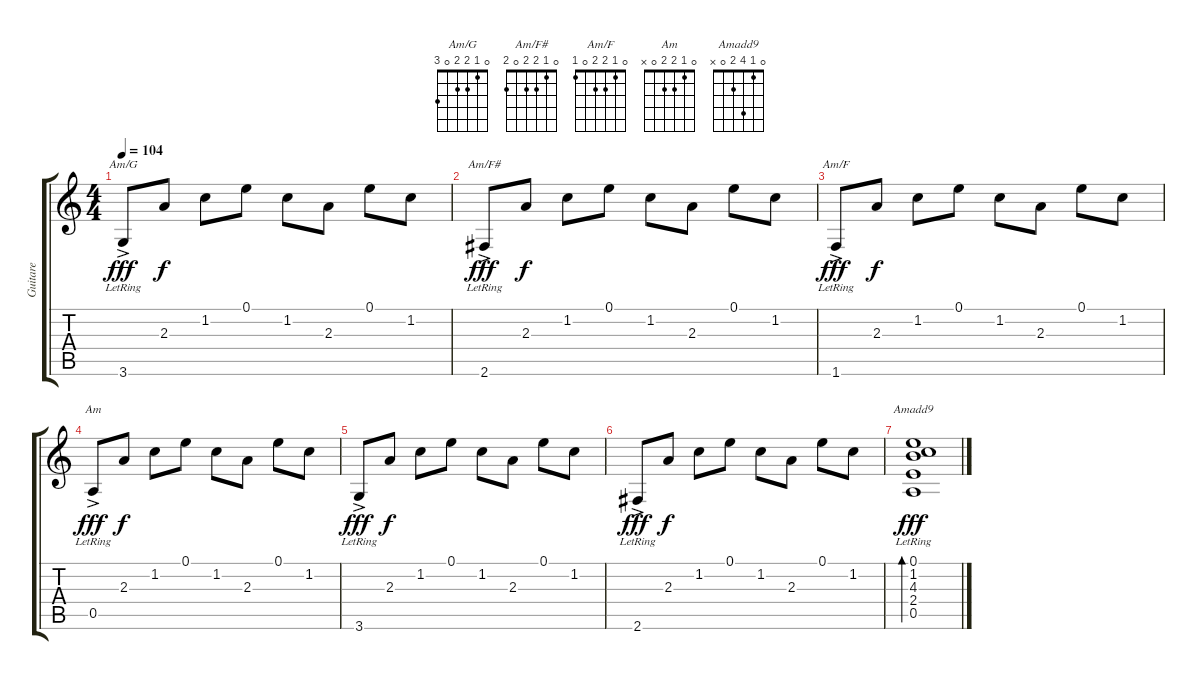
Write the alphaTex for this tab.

\track ("Guitare" "Guitare") {instrument acousticguitarnylon}
\staff {score tabs}
\tuning (E4 B3 G3 D3 A2 E2) {hide}
\chord ("Am/G" 0 1 2 2 0 3)
\chord ("Am/F#" 0 1 2 2 0 2)
\chord ("Am/F" 0 1 2 2 0 1)
\chord ("Am" 0 1 2 2 0 x)
\chord ("Amadd9" 0 1 4 2 0 x)
\ts (4 4)
\tempo 104
\clef g2
\ks c
3.6{ac lr}.8{ch "Am/G" dy fff} 2.3.8{dy f} 1.2.8 0.1.8 1.2.8 2.3.8 0.1.8 1.2.8 |
2.6{ac lr}.8{ch "Am/F#" dy fff} 2.3.8{dy f} 1.2.8 0.1.8 1.2.8 2.3.8 0.1.8 1.2.8 |
1.6{ac lr}.8{ch "Am/F" dy fff} 2.3.8{dy f} 1.2.8 0.1.8 1.2.8 2.3.8 0.1.8 1.2.8 |
0.5{ac lr}.8{ch "Am" dy fff} 2.3.8{dy f} 1.2.8 0.1.8 1.2.8 2.3.8 0.1.8 1.2.8 |
3.6{ac lr}.8{dy fff} 2.3.8{dy f} 1.2.8 0.1.8 1.2.8 2.3.8 0.1.8 1.2.8 |
2.6{ac lr}.8{dy fff} 2.3.8{dy f} 1.2.8 0.1.8 1.2.8 2.3.8 0.1.8 1.2.8 |
(0.1{lr} 1.2{lr} 4.3{lr} 2.4{lr} 0.5{lr}).1{bd 480 ch "Amadd9" dy fff}
